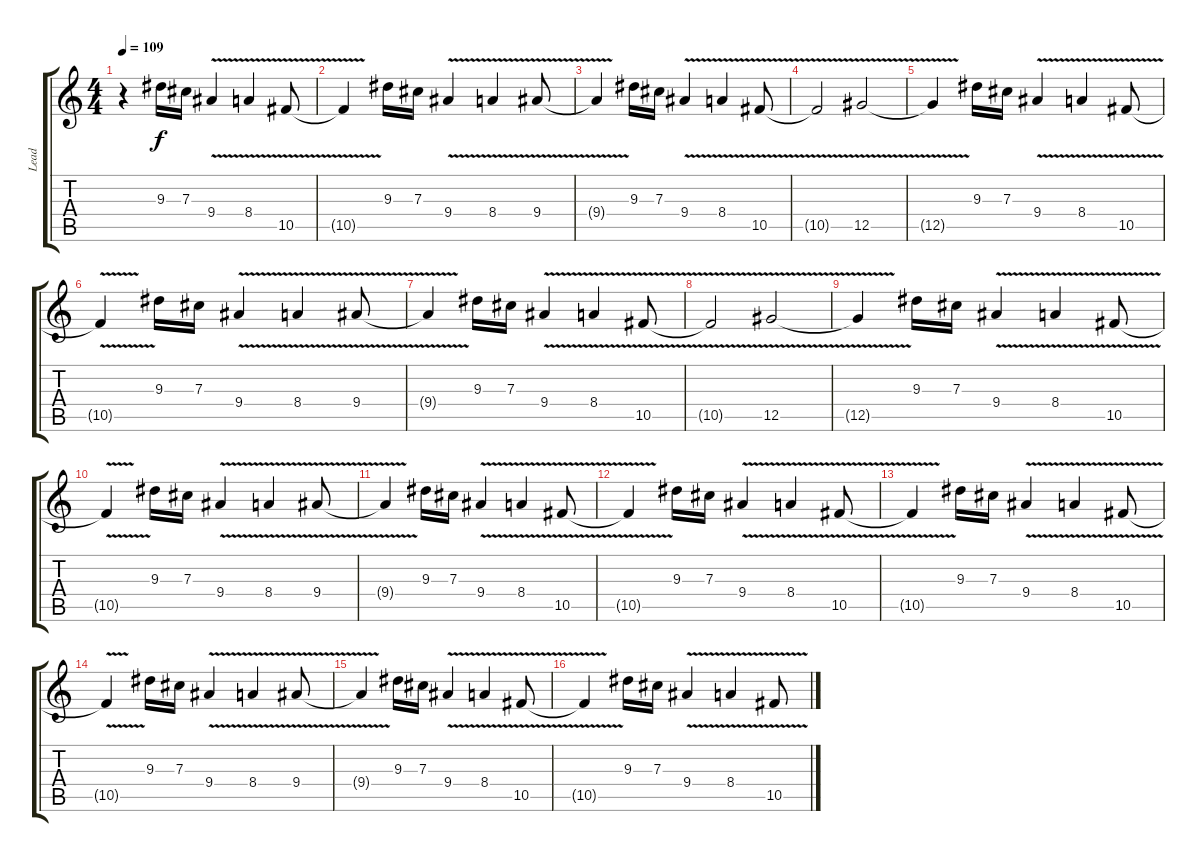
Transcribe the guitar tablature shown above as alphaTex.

\track ("Lead" "Lead") {instrument distortionguitar}
\staff {score tabs}
\tuning (Eb4 Bb3 Gb3 Db3 Ab2 Eb2) {hide}
\ts (4 4)
\tempo 109
\clef g2
\ks c
r.4{dy f} 9.3.16 7.3.16 9.4{v}.4 8.4{v}.4 10.5{v}.8 |
10.5{t}.4 9.3.16 7.3.16 9.4{v}.4 8.4{v}.4 9.4{v}.8 |
9.4{t}.4 9.3.16 7.3.16 9.4{v}.4 8.4{v}.4 10.5{v}.8 |
10.5{t}.2 12.5{v}.2 |
12.5{t}.4 9.3.16 7.3.16 9.4{v}.4 8.4{v}.4 10.5{v}.8 |
10.5{t}.4 9.3.16 7.3.16 9.4{v}.4 8.4{v}.4 9.4{v}.8 |
9.4{t}.4 9.3.16 7.3.16 9.4{v}.4 8.4{v}.4 10.5{v}.8 |
10.5{t}.2 12.5{v}.2 |
12.5{t}.4 9.3.16 7.3.16 9.4{v}.4 8.4{v}.4 10.5{v}.8 |
10.5{t}.4 9.3.16 7.3.16 9.4{v}.4 8.4{v}.4 9.4{v}.8 |
9.4{t}.4 9.3.16 7.3.16 9.4{v}.4 8.4{v}.4 10.5{v}.8 |
10.5{t}.4 9.3.16 7.3.16 9.4{v}.4 8.4{v}.4 10.5{v}.8 |
10.5{t}.4 9.3.16 7.3.16 9.4{v}.4 8.4{v}.4 10.5{v}.8 |
10.5{t}.4 9.3.16 7.3.16 9.4{v}.4 8.4{v}.4 9.4{v}.8 |
9.4{t}.4 9.3.16 7.3.16 9.4{v}.4 8.4{v}.4 10.5{v}.8 |
10.5{t}.4 9.3.16 7.3.16 9.4{v}.4 8.4{v}.4 10.5{v}.8
